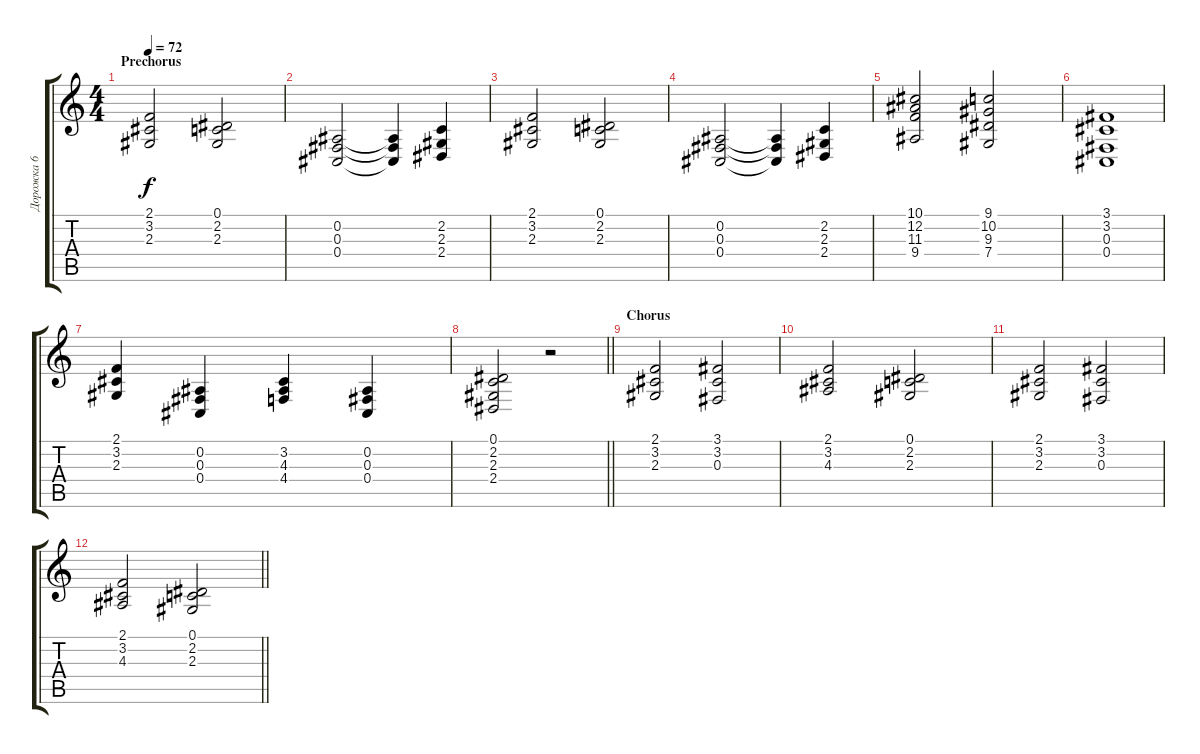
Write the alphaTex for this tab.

\track ("Дорожка 6" "Дорожка 6") {instrument synthstrings1}
\staff {score tabs}
\tuning (Eb4 Bb3 Gb3 Db3 Ab2 Eb2) {hide}
\ts (4 4)
\section ("" "Prechorus")
\tempo 72
\clef g2
\ks c
(2.1 3.2 2.3).2{dy f} (0.1 2.2 2.3).2 |
(0.2 0.3 0.4).2 (0.2{t} 0.3{t} 0.4{t}).4 (2.2 2.3 2.4).4 |
(2.1 3.2 2.3).2 (0.1 2.2 2.3).2 |
(0.2 0.3 0.4).2 (0.2{t} 0.3{t} 0.4{t}).4 (2.2 2.3 2.4).4 |
(10.1 12.2 11.3 9.4).2{instrument choiraahs} (9.1 10.2 9.3 7.4).2 |
(3.1 3.2 0.3 0.4).1{instrument synthstrings1} |
(2.1 3.2 2.3).4 (0.2 0.3 0.4).4 (3.2 4.3 4.4).4 (0.2 0.3 0.4).4 |
\barLineRight lightlight
(0.1 2.2 2.3 2.4).2 r.2 |
\section ("" "Chorus")
(2.1 3.2 2.3).2 (3.1 3.2 0.3).2 |
(2.1 3.2 4.3).2 (0.1 2.2 2.3).2 |
(2.1 3.2 2.3).2 (3.1 3.2 0.3).2 |
\barLineRight lightlight
(2.1 3.2 4.3).2 (0.1 2.2 2.3).2
